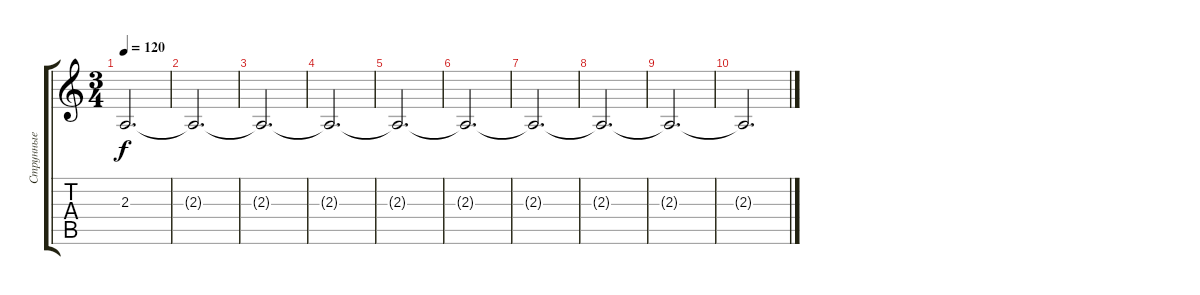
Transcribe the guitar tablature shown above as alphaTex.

\track ("Струнные" "Струнные") {instrument stringensemble1}
\staff {score tabs}
\tuning (E4 B3 G3 D3 A2 E2) {hide}
\ts (3 4)
\tempo 120
\clef g2
\ks aminor
2.3{t}.2{d dy f} |
2.3{t}.2{d} |
2.3{t}.2{d} |
2.3{t}.2{d} |
2.3{t}.2{d} |
2.3{t}.2{d} |
2.3{t}.2{d} |
2.3{t}.2{d} |
2.3{t}.2{d} |
2.3{t}.2{d}
